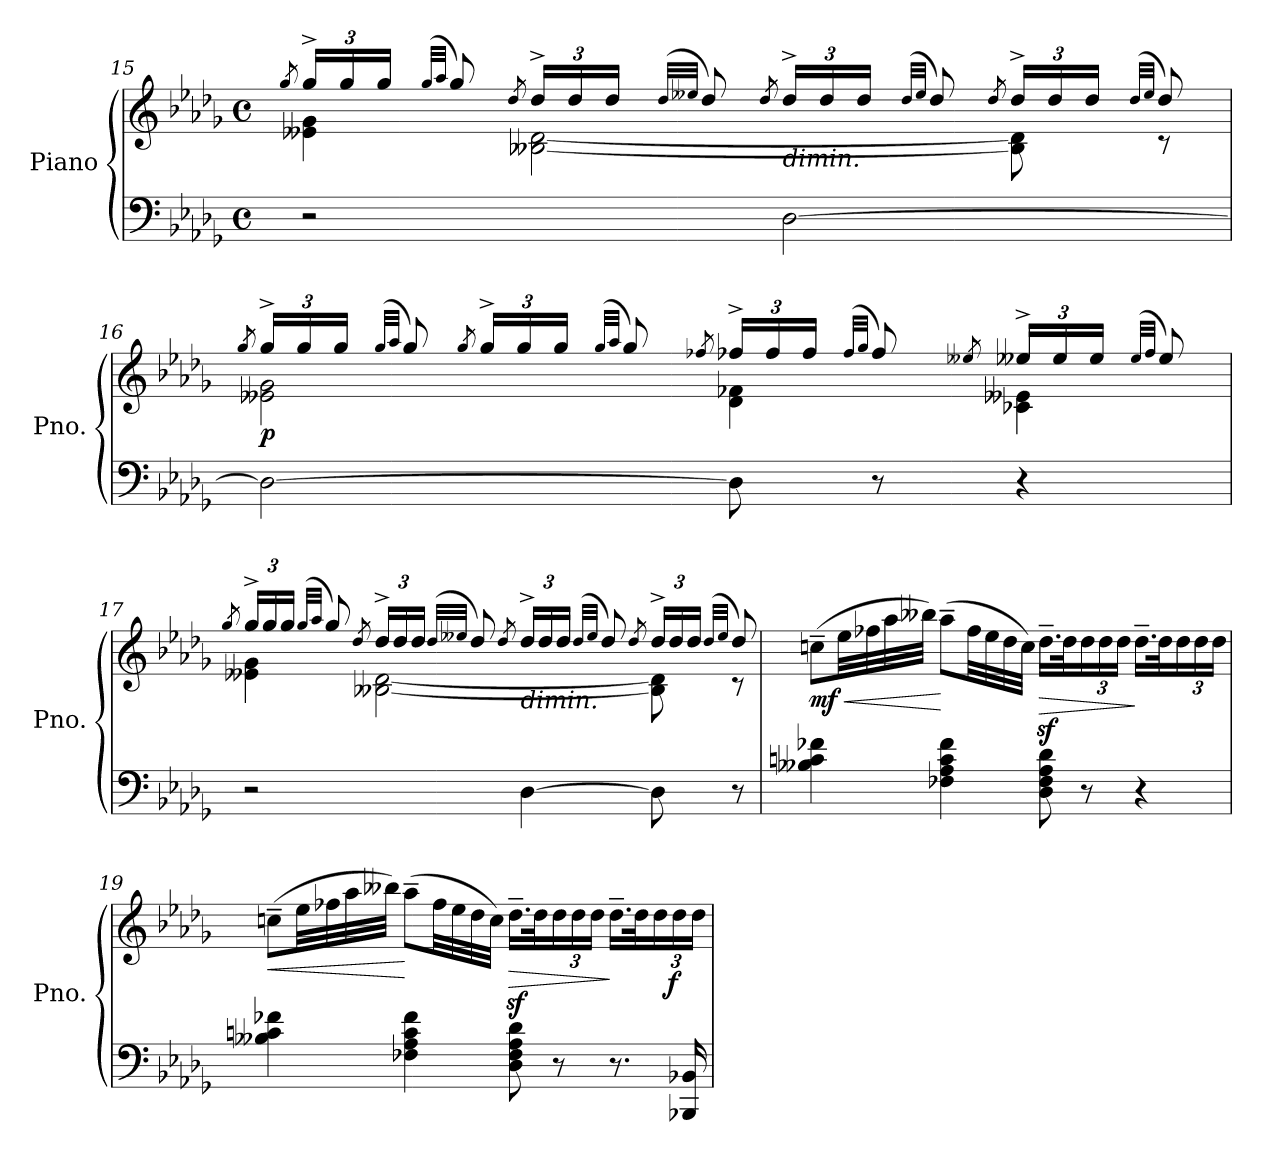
**kern	**kern	**dynam
*part1	*part1	*part1
*staff2	*staff1	*staff1/2
*I"Piano	*	*
*I'Pno.	*	*
*clefF4	*clefG2	*
*k[b-e-a-d-g-]	*k[b-e-a-d-g-]	*
*M4/4	*M4/4	*
*met(c)	*met(c)	*
=15	=15	=15
.	8qgg-/	.
*	*Xbrackettup	*
*	*^	*
2r	24gg-^/LL	4e--X\ 4g-\	.
.	24gg-/	.	.
.	24gg-/JJ	.	.
.	(>32qgg-/LLL	.	.
.	32qaa-/JJJ	.	.
.	8gg-/)	.	.
.	8qdd-/	.	.
.	24dd-^/LL	[2B--X\ [2d-\	.
.	24dd-/	.	.
.	24dd-/JJ	.	.
.	(>32qdd-/LLL	.	.
.	32qee--X/JJJ	.	.
.	8dd-/)	.	.
.	8qdd-/	.	.
!	!LO:TX:b:i:t=dimin.	!	!
[2D-\	24dd-^/LL	.	.
.	24dd-/	.	.
.	24dd-/JJ	.	.
.	(>32qdd-/LLL	.	.
.	32qee--/JJJ	.	.
.	8dd-/)	.	.
.	8qdd-/	.	.
.	24dd-^/LL	8B--\] 8d-\]	.
.	24dd-/	.	.
.	24dd-/JJ	.	.
.	(>32qdd-/LLL	.	.
.	32qee--/JJJ	.	.
.	8dd-/)	8r	.
!!LO:LB:g=z	!!
=16	=16	=16	=16
.	8qgg-/	.	.
!	!	!	!LO:DY:b
2D-\_	24gg-^/LL	2e--X\ 2g-\	p
.	24gg-/	.	.
.	24gg-/JJ	.	.
.	(>32qgg-/LLL	.	.
.	32qaa-/JJJ	.	.
.	8gg-/)	.	.
.	8qgg-/	.	.
.	24gg-^/LL	.	.
.	24gg-/	.	.
.	24gg-/JJ	.	.
.	(>32qgg-/LLL	.	.
.	32qaa-/JJJ	.	.
.	8gg-/)	.	.
.	8qff-X/	.	.
8D-\]	24ff-^/LL	4d-\ 4f-X\	.
.	24ff-/	.	.
.	24ff-/JJ	.	.
.	(>32qff-/LLL	.	.
.	32qgg-/JJJ	.	.
8r	8ff-/)	.	.
.	8qee--X/	.	.
4r	24ee--^/LL	4c-X\ 4e--X\	.
.	24ee--/	.	.
.	24ee--/JJ	.	.
.	(>32qee--/LLL	.	.
.	32qff-/JJJ	.	.
.	8ee--/)	.	.
=17	=17	=17	=17
.	8qgg-/	.	.
2r	24gg-^/LL	4e--X\ 4g-\	.
.	24gg-/	.	.
.	24gg-/JJ	.	.
.	(>32qgg-/LLL	.	.
.	32qaa-/JJJ	.	.
.	8gg-/)	.	.
.	8qdd-/	.	.
.	24dd-^/LL	[2B--X\ [2d-\	.
.	24dd-/	.	.
.	24dd-/JJ	.	.
.	(>32qdd-/LLL	.	.
.	32qee--X/JJJ	.	.
.	8dd-/)	.	.
.	8qdd-/	.	.
!	!LO:TX:b:i:t=dimin.	!	!
[4D-\	24dd-^/LL	.	.
.	24dd-/	.	.
.	24dd-/JJ	.	.
.	(>32qdd-/LLL	.	.
.	32qee--/JJJ	.	.
.	8dd-/)	.	.
.	8qdd-/	.	.
8D-\]	24dd-^/LL	8B--\] 8d-\]	.
.	24dd-/	.	.
.	24dd-/JJ	.	.
.	(>32qdd-/LLL	.	.
.	32qee--/JJJ	.	.
8r	8dd-/)	8r	.
!!LO:PB:g=z
=18	=18	=18	=18
!	!	!	!LO:HP:b
!	!	!	!LO:DY:n=1:b
*	*v	*v	*
4B--X\ 4cn\ 4f-X\	(>8ccn~\L	< mf
.	32ee-\LL	.
.	32ff-X\	.
.	32aa-\	.
.	32bb--X\JJJ)	.
4F-X\ 4A-\ 4c\ 4f-\	(>8aa-~\L	[
.	32ff-\LL	.
.	32ee-\	.
.	32dd-\	.
.	32cc\JJJ)	.
!	!	!LO:HP:b
8D-\ 8F-\ 8A-\ 8d-\	16.dd-z<~\LL	>
.	32dd-\K	.
8r	24dd-\	.
.	24dd-\	.
.	24dd-\JJ	.
4r	16.dd-~\LL	]
.	32dd-\K	.
.	24dd-\	.
.	24dd-\	.
.	24dd-\JJ	.
=19	=19	=19
!	!	!LO:HP:b
4B--X\ 4cn\ 4f-X\	(>8ccn~\L	<
.	32ee-\LL	.
.	32ff-X\	.
.	32aa-\	.
.	32bb--X\JJJ)	.
4F-X\ 4A-\ 4c\ 4f-\	(>8aa-~\L	[
.	32ff-\LL	.
.	32ee-\	.
.	32dd-\	.
.	32cc\JJJ)	.
!	!	!LO:HP:b
8D-\ 8F-\ 8A-\ 8d-\	16.dd-z<~\LL	>
.	32dd-\K	.
8r	24dd-\	.
.	24dd-\	.
.	24dd-\JJ	.
8.r	16.dd-~\LL	]
.	32dd-\K	.
.	24dd-\	.
!	!	!LO:DY:b
.	24dd-\	f
16BBB-X/ 16BB-X/	.	.
.	24dd-\JJ	.
=	=	=
*-	*-	*-
